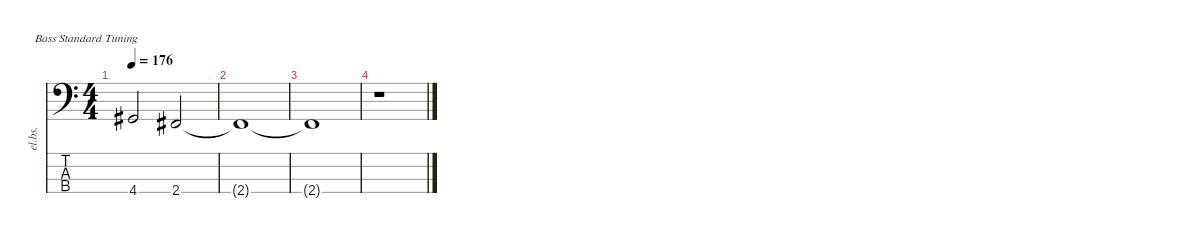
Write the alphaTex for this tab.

\defaultSystemsLayout 4
\hideDynamics
\bracketExtendMode nobrackets
\track ("Electric Bass" "el.bs.") {instrument electricbassfinger}
\staff {score tabs}
\tuning (G2 D2 A1 E1)
\ts (4 4)
\tempo 176
\clef f4
\ks c
4.4{acc #}.2{dy mf beam Up} 2.4{acc #}.2{beam Up} |
2.4{t acc #}.1{beam Up} |
2.4{t acc #}.1{beam Up} |
r.1{beam Down}
